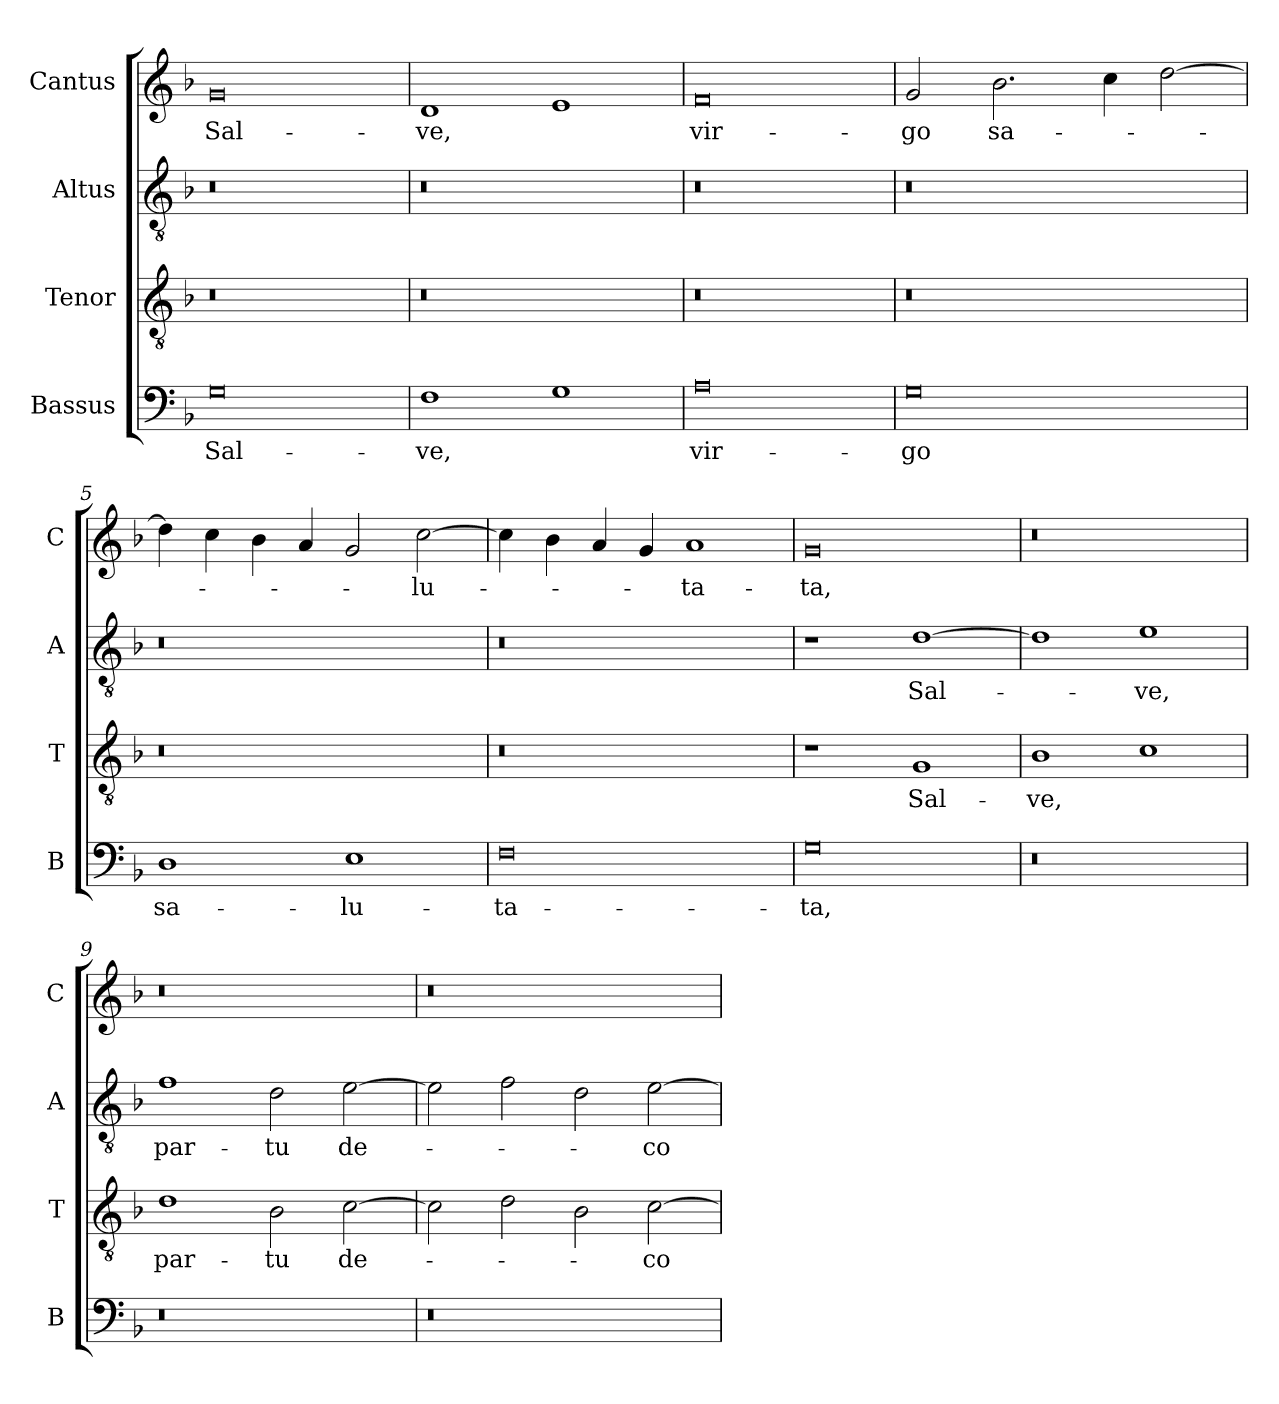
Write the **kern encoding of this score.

**kern	**text	**kern	**text	**kern	**text	**kern	**text
*part4	*part4	*part3	*part3	*part2	*part2	*part1	*part1
*staff4	*staff4	*staff3	*staff3	*staff2	*staff2	*staff1	*staff1
*I"Bassus	*	*I"Tenor	*	*I"Altus	*	*I"Cantus	*
*I'B	*	*I'T	*	*I'A	*	*I'C	*
*clefF4	*	*clefGv2	*	*clefGv2	*	*clefG2	*
*k[b-]	*	*k[b-]	*	*k[b-]	*	*k[b-]	*
*F:	*	*F:	*	*F:	*	*F:	*
=1	=1	=1	=1	=1	=1	=1	=1
0G\	Sal-	0r	.	0r	.	0g/	Sal-
=2	=2	=2	=2	=2	=2	=2	=2
1F\	-ve,	0r	.	0r	.	1d/	-ve,
1G\	.	.	.	.	.	1e/	.
=3	=3	=3	=3	=3	=3	=3	=3
0A\	vir-	0r	.	0r	.	0f/	vir-
=4	=4	=4	=4	=4	=4	=4	=4
0G\	-go	0r	.	0r	.	2g/	-go
.	.	.	.	.	.	2.b-\	sa-
.	.	.	.	.	.	4cc\	.
.	.	.	.	.	.	[2dd\	.
=5	=5	=5	=5	=5	=5	=5	=5
1D\	sa-	0r	.	0r	.	4dd\]	.
.	.	.	.	.	.	4cc\	.
.	.	.	.	.	.	4b-\	.
.	.	.	.	.	.	4a/	.
1E\	-lu-	.	.	.	.	2g/	.
.	.	.	.	.	.	[2cc\	-lu-
=6	=6	=6	=6	=6	=6	=6	=6
0F\	-ta-	0r	.	0r	.	4cc\]	.
.	.	.	.	.	.	4b-\	.
.	.	.	.	.	.	4a/	.
.	.	.	.	.	.	4g/	.
.	.	.	.	.	.	1a/	-ta-
=7	=7	=7	=7	=7	=7	=7	=7
0G\	-ta,	1r	.	1r	.	0g/	-ta,
.	.	1G/	Sal-	[1d\	Sal-	.	.
!!LO:LB:g=z
=8	=8	=8	=8	=8	=8	=8	=8
0r	.	1B-\	-ve,	1d\]	.	0r	.
.	.	1c\	.	1e\	-ve,	.	.
=9	=9	=9	=9	=9	=9	=9	=9
0r	.	1d\	par-	1f\	par-	0r	.
.	.	2B-\	-tu	2d\	-tu	.	.
.	.	[2c\	de-	[2e\	de-	.	.
=10	=10	=10	=10	=10	=10	=10	=10
0r	.	2c\]	.	2e\]	.	0r	.
.	.	2d\	.	2f\	.	.	.
.	.	2B-\	.	2d\	.	.	.
.	.	[2c\	-co-	[2e\	-co-	.	.
=	=	=	=	=	=	=	=
*-	*-	*-	*-	*-	*-	*-	*-
